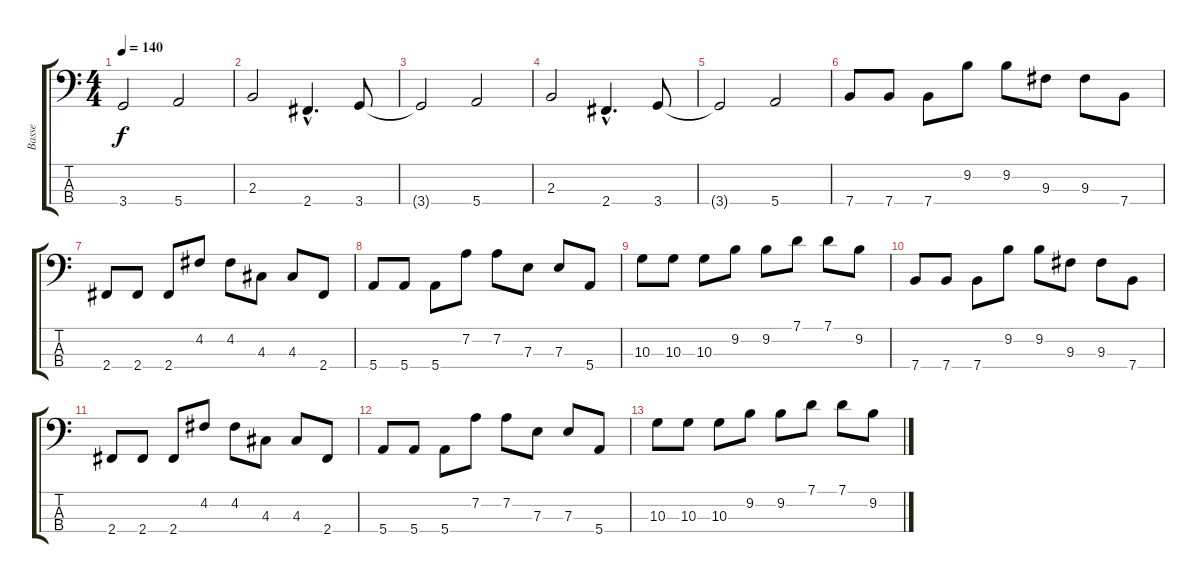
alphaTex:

\track ("Basse" "Basse") {instrument electricbassfinger}
\staff {score tabs}
\tuning (G2 D2 A1 E1) {hide}
\ts (4 4)
\tempo 140
\clef f4
\ks c
3.4{t}.2{dy f} 5.4.2 |
2.3.2 2.4{hac}.4{d} 3.4.8 |
3.4{t}.2 5.4.2 |
2.3.2 2.4{hac}.4{d} 3.4.8 |
3.4{t}.2 5.4.2 |
7.4.8 7.4.8 7.4.8 9.2.8 9.2.8 9.3.8 9.3.8 7.4.8 |
2.4.8 2.4.8 2.4.8 4.2.8 4.2.8 4.3.8 4.3.8 2.4.8 |
5.4.8 5.4.8 5.4.8 7.2.8 7.2.8 7.3.8 7.3.8 5.4.8 |
10.3.8 10.3.8 10.3.8 9.2.8 9.2.8 7.1.8 7.1.8 9.2.8 |
7.4.8 7.4.8 7.4.8 9.2.8 9.2.8 9.3.8 9.3.8 7.4.8 |
2.4.8 2.4.8 2.4.8 4.2.8 4.2.8 4.3.8 4.3.8 2.4.8 |
5.4.8 5.4.8 5.4.8 7.2.8 7.2.8 7.3.8 7.3.8 5.4.8 |
10.3.8 10.3.8 10.3.8 9.2.8 9.2.8 7.1.8 7.1.8 9.2.8
